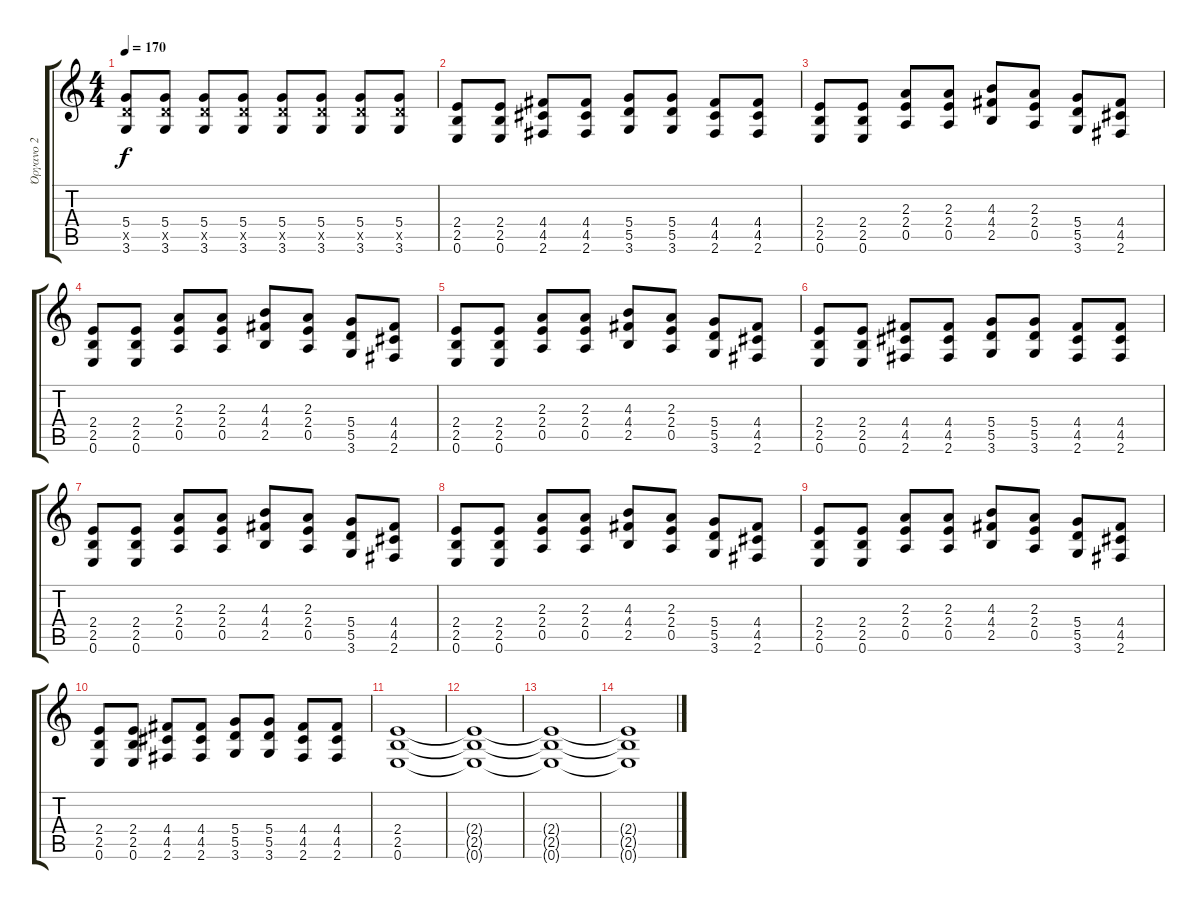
\track ("Όργανο 2" "Όργανο 2") {instrument overdrivenguitar}
\staff {score tabs}
\tuning (E4 B3 G3 D3 A2 E2) {hide}
\ts (4 4)
\tempo 170
\clef g2
\ks c
(5.4 5.5{x} 3.6).8{dy f} (5.4 5.5{x} 3.6).8 (5.4 5.5{x} 3.6).8 (5.4 5.5{x} 3.6).8 (5.4 5.5{x} 3.6).8 (5.4 5.5{x} 3.6).8 (5.4 5.5{x} 3.6).8 (5.4 5.5{x} 3.6).8 |
(2.4 2.5 0.6).8 (2.4 2.5 0.6).8 (4.4 4.5 2.6).8 (4.4 4.5 2.6).8 (5.4 5.5 3.6).8 (5.4 5.5 3.6).8 (4.4 4.5 2.6).8 (4.4 4.5 2.6).8 |
(2.4 2.5 0.6).8 (2.4 2.5 0.6).8 (2.3 2.4 0.5).8 (2.3 2.4 0.5).8 (4.3 4.4 2.5).8 (2.3 2.4 0.5).8 (5.4 5.5 3.6).8 (4.4 4.5 2.6).8 |
(2.4 2.5 0.6).8 (2.4 2.5 0.6).8 (2.3 2.4 0.5).8 (2.3 2.4 0.5).8 (4.3 4.4 2.5).8 (2.3 2.4 0.5).8 (5.4 5.5 3.6).8 (4.4 4.5 2.6).8 |
(2.4 2.5 0.6).8 (2.4 2.5 0.6).8 (2.3 2.4 0.5).8 (2.3 2.4 0.5).8 (4.3 4.4 2.5).8 (2.3 2.4 0.5).8 (5.4 5.5 3.6).8 (4.4 4.5 2.6).8 |
(2.4 2.5 0.6).8 (2.4 2.5 0.6).8 (4.4 4.5 2.6).8 (4.4 4.5 2.6).8 (5.4 5.5 3.6).8 (5.4 5.5 3.6).8 (4.4 4.5 2.6).8 (4.4 4.5 2.6).8 |
(2.4 2.5 0.6).8 (2.4 2.5 0.6).8 (2.3 2.4 0.5).8 (2.3 2.4 0.5).8 (4.3 4.4 2.5).8 (2.3 2.4 0.5).8 (5.4 5.5 3.6).8 (4.4 4.5 2.6).8 |
(2.4 2.5 0.6).8 (2.4 2.5 0.6).8 (2.3 2.4 0.5).8 (2.3 2.4 0.5).8 (4.3 4.4 2.5).8 (2.3 2.4 0.5).8 (5.4 5.5 3.6).8 (4.4 4.5 2.6).8 |
(2.4 2.5 0.6).8 (2.4 2.5 0.6).8 (2.3 2.4 0.5).8 (2.3 2.4 0.5).8 (4.3 4.4 2.5).8 (2.3 2.4 0.5).8 (5.4 5.5 3.6).8 (4.4 4.5 2.6).8 |
(2.4 2.5 0.6).8 (2.4 2.5 0.6).8 (4.4 4.5 2.6).8 (4.4 4.5 2.6).8 (5.4 5.5 3.6).8 (5.4 5.5 3.6).8 (4.4 4.5 2.6).8 (4.4 4.5 2.6).8 |
(2.4 2.5 0.6).1 |
(2.4{t} 2.5{t} 0.6{t}).1 |
(2.4{t} 2.5{t} 0.6{t}).1 |
(2.4{t} 2.5{t} 0.6{t}).1
